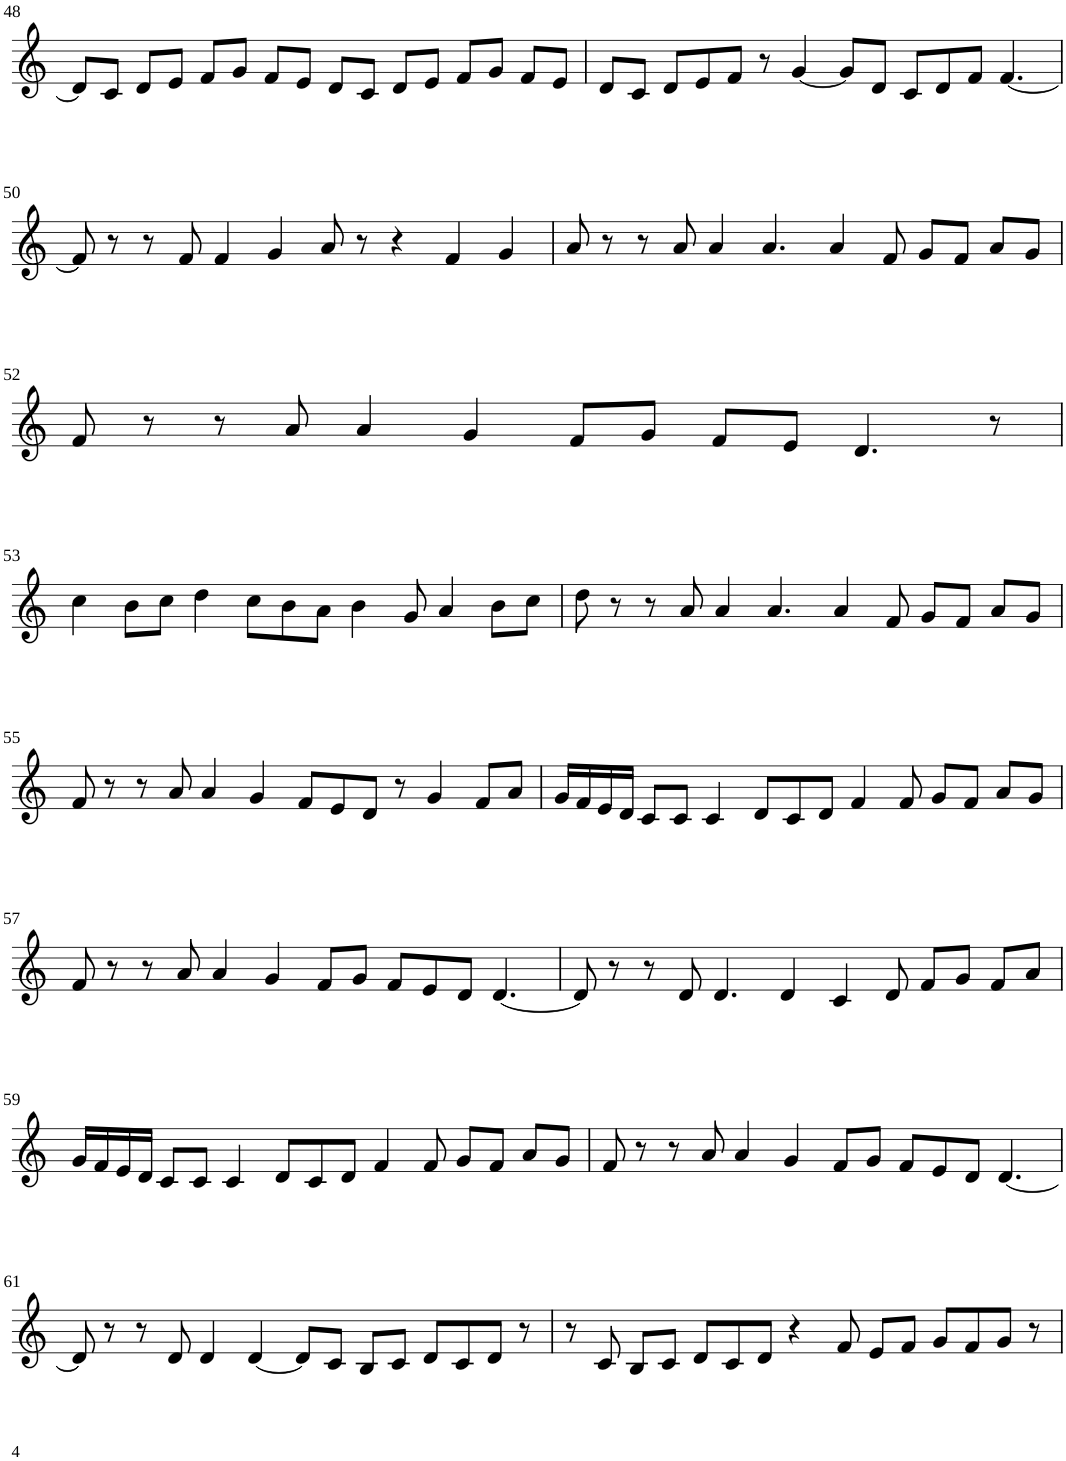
**kern
*part1
*staff1
*I"Violin
!!LO:PB:g=z
*clefG2
*k[]
*M8/4
=48
8d/L]
8c/J
8d/L
8e/J
8f/L
8g/J
8f/L
8e/J
8d/L
8c/J
8d/L
8e/J
8f/L
8g/J
8f/L
8e/J
=49
8d/L
8c/J
8d/L
8e/
8f/J
8r
[4g/
8g/L]
8d/J
8c/L
8d/
8f/J
[4.f/
!!LO:LB:g=z
=50
8f/]
8r
8r
8f/
4f/
4g/
8a/
8r
4r
4f/
4g/
=51
8a/
8r
8r
8a/
4a/
4.a/
4a/
8f/
8g/L
8f/J
8a/L
8g/J
!!LO:LB:g=z
=52
8f/
8r
8r
8a/
4a/
4g/
8f/L
8g/J
8f/L
8e/J
4.d/
8r
!!LO:LB:g=z
=53
4cc\
8b\L
8cc\J
4dd\
8cc\L
8b\
8a\J
4b\
8g/
4a/
8b\L
8cc\J
=54
8dd\
8r
8r
8a/
4a/
4.a/
4a/
8f/
8g/L
8f/J
8a/L
8g/J
!!LO:LB:g=z
=55
8f/
8r
8r
8a/
4a/
4g/
8f/L
8e/
8d/J
8r
4g/
8f/L
8a/J
=56
16g/LL
16f/
16e/
16d/JJ
8c/L
8c/J
4c/
8d/L
8c/
8d/J
4f/
8f/
8g/L
8f/J
8a/L
8g/J
!!LO:LB:g=z
=57
8f/
8r
8r
8a/
4a/
4g/
8f/L
8g/J
8f/L
8e/
8d/J
[4.d/
=58
8d/]
8r
8r
8d/
4.d/
4d/
4c/
8d/
8f/L
8g/J
8f/L
8a/J
!!LO:LB:g=z
=59
16g/LL
16f/
16e/
16d/JJ
8c/L
8c/J
4c/
8d/L
8c/
8d/J
4f/
8f/
8g/L
8f/J
8a/L
8g/J
=60
8f/
8r
8r
8a/
4a/
4g/
8f/L
8g/J
8f/L
8e/
8d/J
[4.d/
!!LO:LB:g=z
=61
8d/]
8r
8r
8d/
4d/
[4d/
8d/L]
8c/J
8B/L
8c/J
8d/L
8c/
8d/J
8r
=62
8r
8c/
8B/L
8c/J
8d/L
8c/
8d/J
4r
8f/
8e/L
8f/J
8g/L
8f/
8g/J
8r
=
*-
